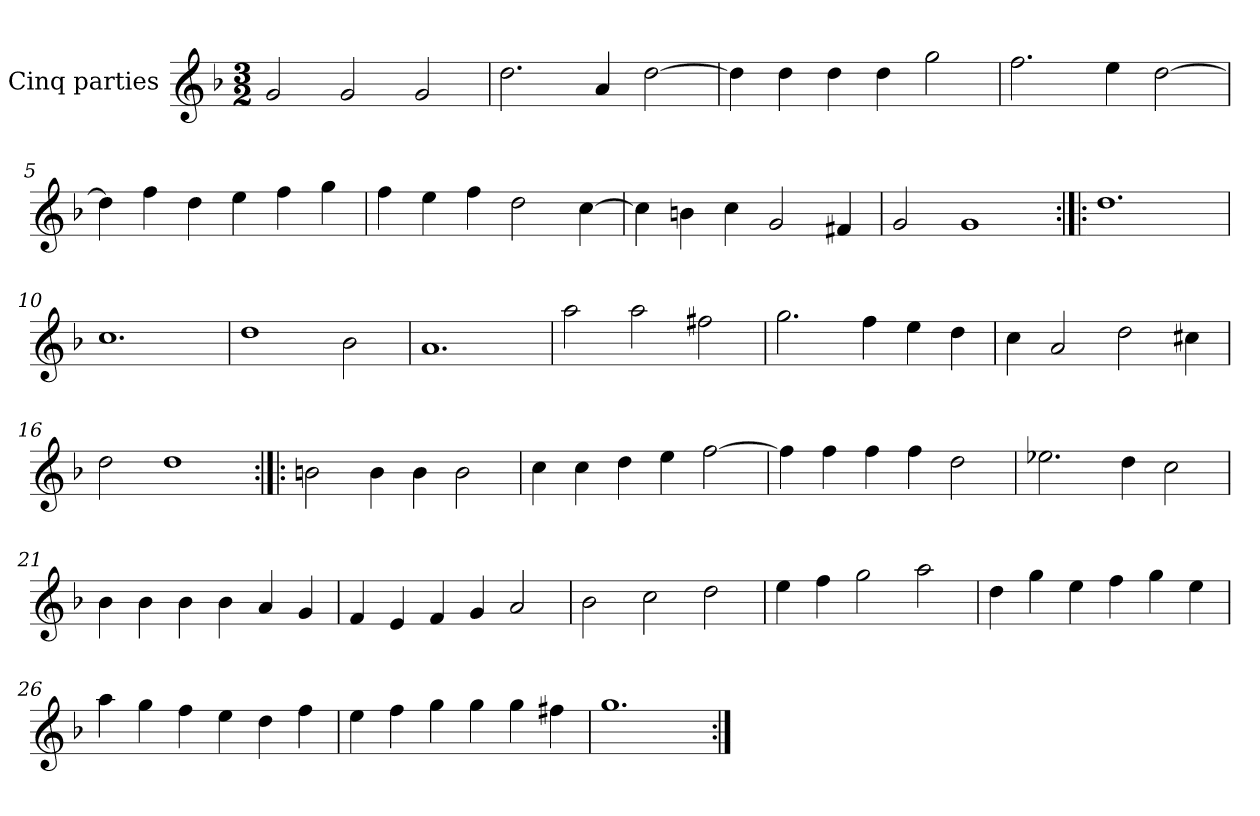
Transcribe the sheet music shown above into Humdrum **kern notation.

**kern
*part1
*staff1
*I"Cinq parties
*clefG2
*k[b-]
*M3/2
*MM180
=1
2g/
2g/
2g/
=2
2.dd\
4a/
[2dd\
=3
4dd\]
4dd\
4dd\
4dd\
2gg\
=4
2.ff\
4ee\
[2dd\
=5
4dd\]
4ff\
4dd\
4ee\
4ff\
4gg\
=6
4ff\
4ee\
4ff\
2dd\
[4cc\
=7
4cc\]
4bn\
4cc\
2g/
4f#X/
=8
2g/
1g
=9:|!|:
1.dd
=10
1.cc
=11
1dd
2b-\
=12
1.a
=13
2aa\
2aa\
2ff#X\
=14
2.gg\
4ff\
4ee\
4dd\
=15
4cc\
2a/
2dd\
4cc#X\
=16
2dd\
1dd
=17:|!|:
2bn\
4b\
4b\
2b\
=18
4cc\
4cc\
4dd\
4ee\
[2ff\
=19
4ff\]
4ff\
4ff\
4ff\
2dd\
=20
2.ee-X\
4dd\
2cc\
=21
4b-\
4b-\
4b-\
4b-\
4a/
4g/
=22
4f/
4e/
4f/
4g/
2a/
=23
2b-\
2cc\
2dd\
=24
4ee\
4ff\
2gg\
2aa\
=25
4dd\
4gg\
4ee\
4ff\
4gg\
4ee\
=26
4aa\
4gg\
4ff\
4ee\
4dd\
4ff\
=27
4ee\
4ff\
4gg\
4gg\
4gg\
4ff#X\
=28
1.gg
=:|!
*-
